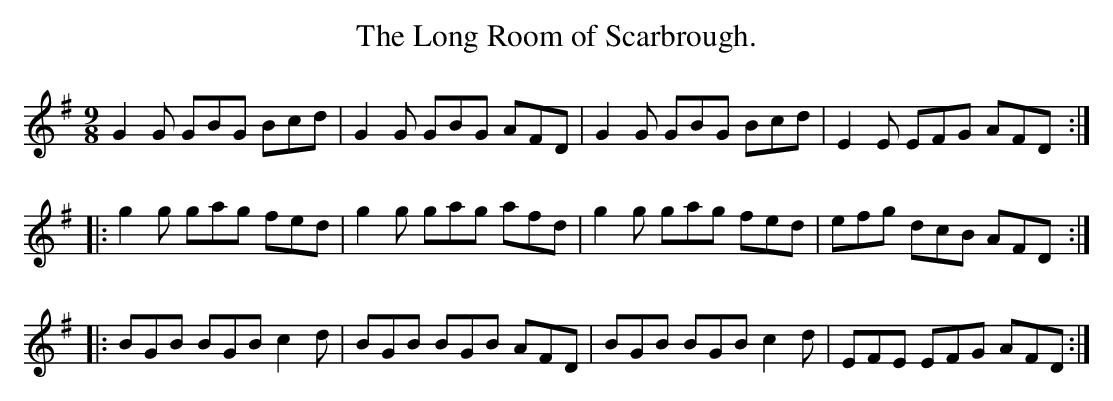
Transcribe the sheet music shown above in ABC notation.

X:1
T:The Long Room of Scarbrough.
M:9/8
L:1/8
K:G
G2G GBG Bcd|G2G GBG AFD|G2G GBG Bcd|E2E EFG AFD::
g2g gag fed|g2g gag afd|g2g gag fed|efg dcB AFD::
BGB BGB c2d|BGB BGB AFD|BGB BGB c2d|EFE EFG AFD:|
